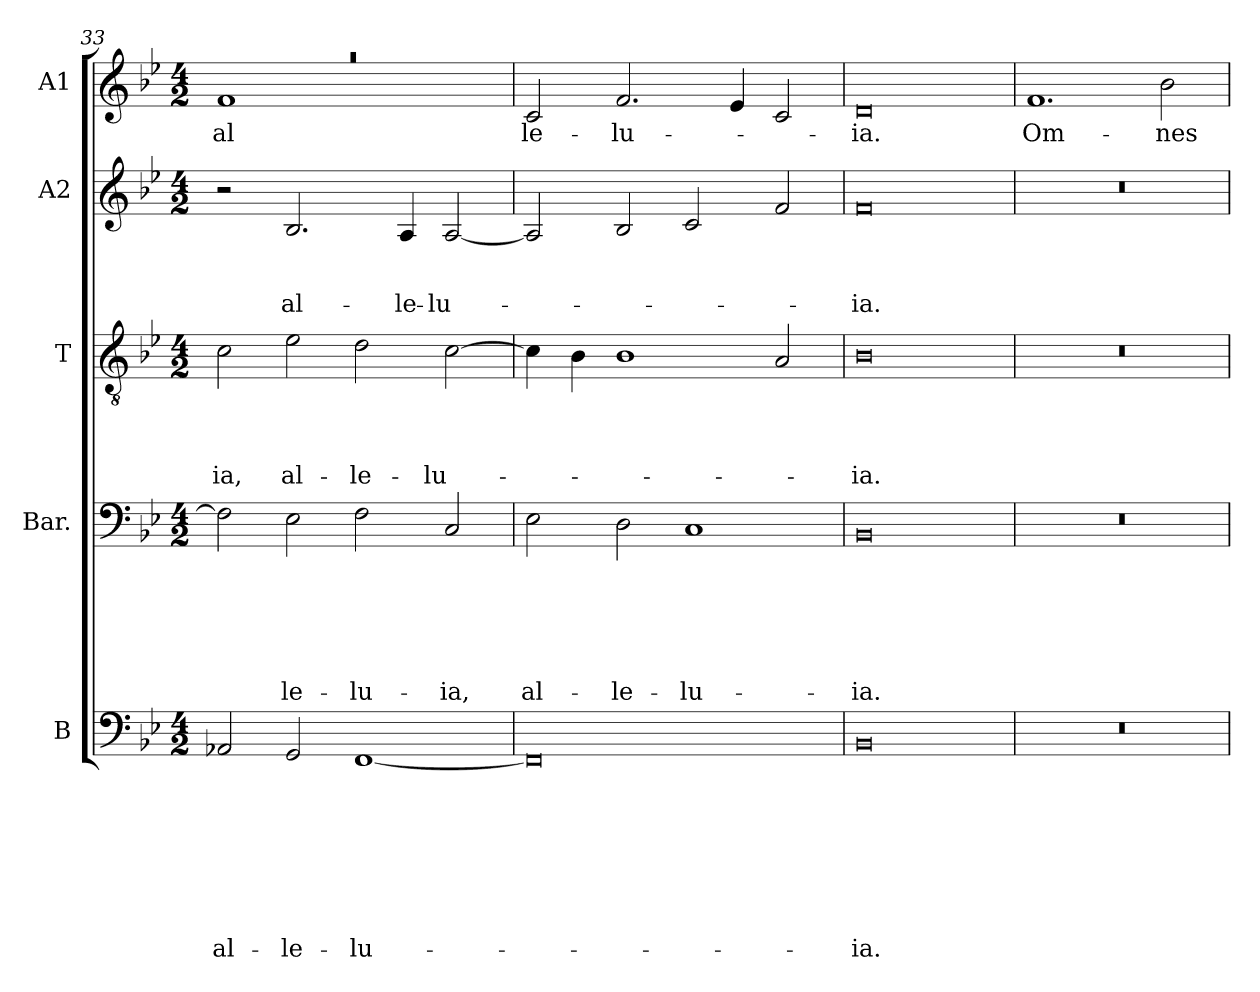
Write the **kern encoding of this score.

**kern	**text	**text	**text	**text	**text	**text	**text	**text	**kern	**text	**text	**text	**text	**text	**text	**kern	**text	**text	**text	**text	**kern	**text	**text	**text	**kern	**text
*part5	*part5	*part5	*part5	*part5	*part5	*part5	*part5	*part5	*part4	*part4	*part4	*part4	*part4	*part4	*part4	*part3	*part3	*part3	*part3	*part3	*part2	*part2	*part2	*part2	*part1	*part1
*staff5	*staff5	*staff5	*staff5	*staff5	*staff5	*staff5	*staff5	*staff5	*staff4	*staff4	*staff4	*staff4	*staff4	*staff4	*staff4	*staff3	*staff3	*staff3	*staff3	*staff3	*staff2	*staff2	*staff2	*staff2	*staff1	*staff1
*I"B	*	*	*	*	*	*	*	*	*I"Bar.	*	*	*	*	*	*	*I"T	*	*	*	*	*I"A2	*	*	*	*I"A1	*
*	*	*	*	*	*	*	*	*	*I'Bar.	*	*	*	*	*	*	*I'T	*	*	*	*	*	*	*	*	*I'A1	*
*clefF4	*	*	*	*	*	*	*	*	*clefF4	*	*	*	*	*	*	*clefGv2	*	*	*	*	*clefG2	*	*	*	*clefG2	*
*k[b-e-]	*	*	*	*	*	*	*	*	*k[b-e-]	*	*	*	*	*	*	*k[b-e-]	*	*	*	*	*k[b-e-]	*	*	*	*k[b-e-]	*
*B-:	*	*	*	*	*	*	*	*	*B-:	*	*	*	*	*	*	*B-:	*	*	*	*	*B-:	*	*	*	*B-:	*
*M4/2	*	*	*	*	*	*	*	*	*M4/2	*	*	*	*	*	*	*M4/2	*	*	*	*	*M4/2	*	*	*	*M4/2	*
=33	=33	=33	=33	=33	=33	=33	=33	=33	=33	=33	=33	=33	=33	=33	=33	=33	=33	=33	=33	=33	=33	=33	=33	=33	=33	=33
!	!	!	!	!	!	!	!	!LO:LY:b	!	!	!	!	!	!	!	!	!	!	!	!LO:LY:b	!	!	!	!	!LO:N:vis=1	!LO:LY:b
*	*	*	*	*	*	*	*	*	*	*	*	*	*	*	*	*	*	*	*	*	*	*	*	*	*^	*
2AA-X/	.	.	.	.	.	.	.	al-	2F\]	.	.	.	.	.	.	2c\	.	.	.	-ia,	2r	.	.	.	0raa	1f	al-
!	!	!	!	!	!	!	!	!LO:LY:b	!	!	!	!	!	!	!LO:LY:b	!	!	!	!	!LO:LY:b	!	!	!	!LO:LY:b	!	!	!
2GG/	.	.	.	.	.	.	.	-le-	2E-\	.	.	.	.	.	-le-	2e-\	.	.	.	al-	2.B-/	.	.	al-	.	.	.
!	!	!	!	!	!	!	!	!LO:LY:b	!	!	!	!	!	!	!LO:LY:b	!	!	!	!	!LO:LY:b	!	!	!	!	!	!	!
[<1FF	.	.	.	.	.	.	.	-lu-	2F\	.	.	.	.	.	-lu-	2d\	.	.	.	-le-	.	.	.	.	.	1ryy	.
!	!	!	!	!	!	!	!	!	!	!	!	!	!	!	!	!	!	!	!	!	!	!	!	!LO:LY:b	!	!	!
.	.	.	.	.	.	.	.	.	.	.	.	.	.	.	.	.	.	.	.	.	4A/	.	.	-le-	.	.	.
!	!	!	!	!	!	!	!	!	!	!	!	!	!	!	!LO:LY:b	!	!	!	!	!LO:LY:b	!	!	!	!LO:LY:b	!	!	!
.	.	.	.	.	.	.	.	.	2C/	.	.	.	.	.	-ia,	[>2c\	.	.	.	-lu-	[<2A/	.	.	-lu-	.	.	.
*	*	*	*	*	*	*	*	*	*	*	*	*	*	*	*	*	*	*	*	*	*	*	*	*	*v	*v	*
=34	=34	=34	=34	=34	=34	=34	=34	=34	=34	=34	=34	=34	=34	=34	=34	=34	=34	=34	=34	=34	=34	=34	=34	=34	=34	=34
!	!	!	!	!	!	!	!	!	!	!	!	!	!	!	!LO:LY:b	!	!	!	!	!	!	!	!	!	!	!LO:LY:b
0FF]	.	.	.	.	.	.	.	.	2E-\	.	.	.	.	.	al-	4c\]	.	.	.	.	2A/]	.	.	.	2c/	-le-
.	.	.	.	.	.	.	.	.	.	.	.	.	.	.	.	4B-\	.	.	.	.	.	.	.	.	.	.
!	!	!	!	!	!	!	!	!	!	!	!	!	!	!	!LO:LY:b	!	!	!	!	!	!	!	!	!	!	!LO:LY:b
.	.	.	.	.	.	.	.	.	2D\	.	.	.	.	.	-le-	1B-	.	.	.	.	2B-/	.	.	.	2.f/	-lu-
!	!	!	!	!	!	!	!	!	!	!	!	!	!	!	!LO:LY:b	!	!	!	!	!	!	!	!	!	!	!
.	.	.	.	.	.	.	.	.	1C	.	.	.	.	.	-lu-	.	.	.	.	.	2c/	.	.	.	.	.
.	.	.	.	.	.	.	.	.	.	.	.	.	.	.	.	.	.	.	.	.	.	.	.	.	4e-/	.
.	.	.	.	.	.	.	.	.	.	.	.	.	.	.	.	2A/	.	.	.	.	2f/	.	.	.	2c/	.
=35	=35	=35	=35	=35	=35	=35	=35	=35	=35	=35	=35	=35	=35	=35	=35	=35	=35	=35	=35	=35	=35	=35	=35	=35	=35	=35
!	!	!	!	!	!	!	!	!LO:LY:b	!	!	!	!	!	!	!LO:LY:b	!	!	!	!	!LO:LY:b	!	!	!	!LO:LY:b	!	!LO:LY:b
0BB-	.	.	.	.	.	.	.	-ia.	0BB-	.	.	.	.	.	-ia.	0B-	.	.	.	-ia.	0f	.	.	-ia.	0d	-ia.
!!LO:LB:g=z
=36!	=36!	=36!	=36!	=36!	=36!	=36!	=36!	=36!	=36!	=36!	=36!	=36!	=36!	=36!	=36!	=36!	=36!	=36!	=36!	=36!	=36!	=36!	=36!	=36!	=36!	=36!
!LO:N:vis=1	!	!	!	!	!	!	!	!	!LO:N:vis=1	!	!	!	!	!	!	!LO:N:vis=1	!	!	!	!	!LO:N:vis=1	!	!	!	!	!LO:LY:b
0r	.	.	.	.	.	.	.	.	0r	.	.	.	.	.	.	0r	.	.	.	.	0r	.	.	.	1.f	Om-
!	!	!	!	!	!	!	!	!	!	!	!	!	!	!	!	!	!	!	!	!	!	!	!	!	!	!LO:LY:b
.	.	.	.	.	.	.	.	.	.	.	.	.	.	.	.	.	.	.	.	.	.	.	.	.	2b-\	-nes
=	=	=	=	=	=	=	=	=	=	=	=	=	=	=	=	=	=	=	=	=	=	=	=	=	=	=
*-	*-	*-	*-	*-	*-	*-	*-	*-	*-	*-	*-	*-	*-	*-	*-	*-	*-	*-	*-	*-	*-	*-	*-	*-	*-	*-
